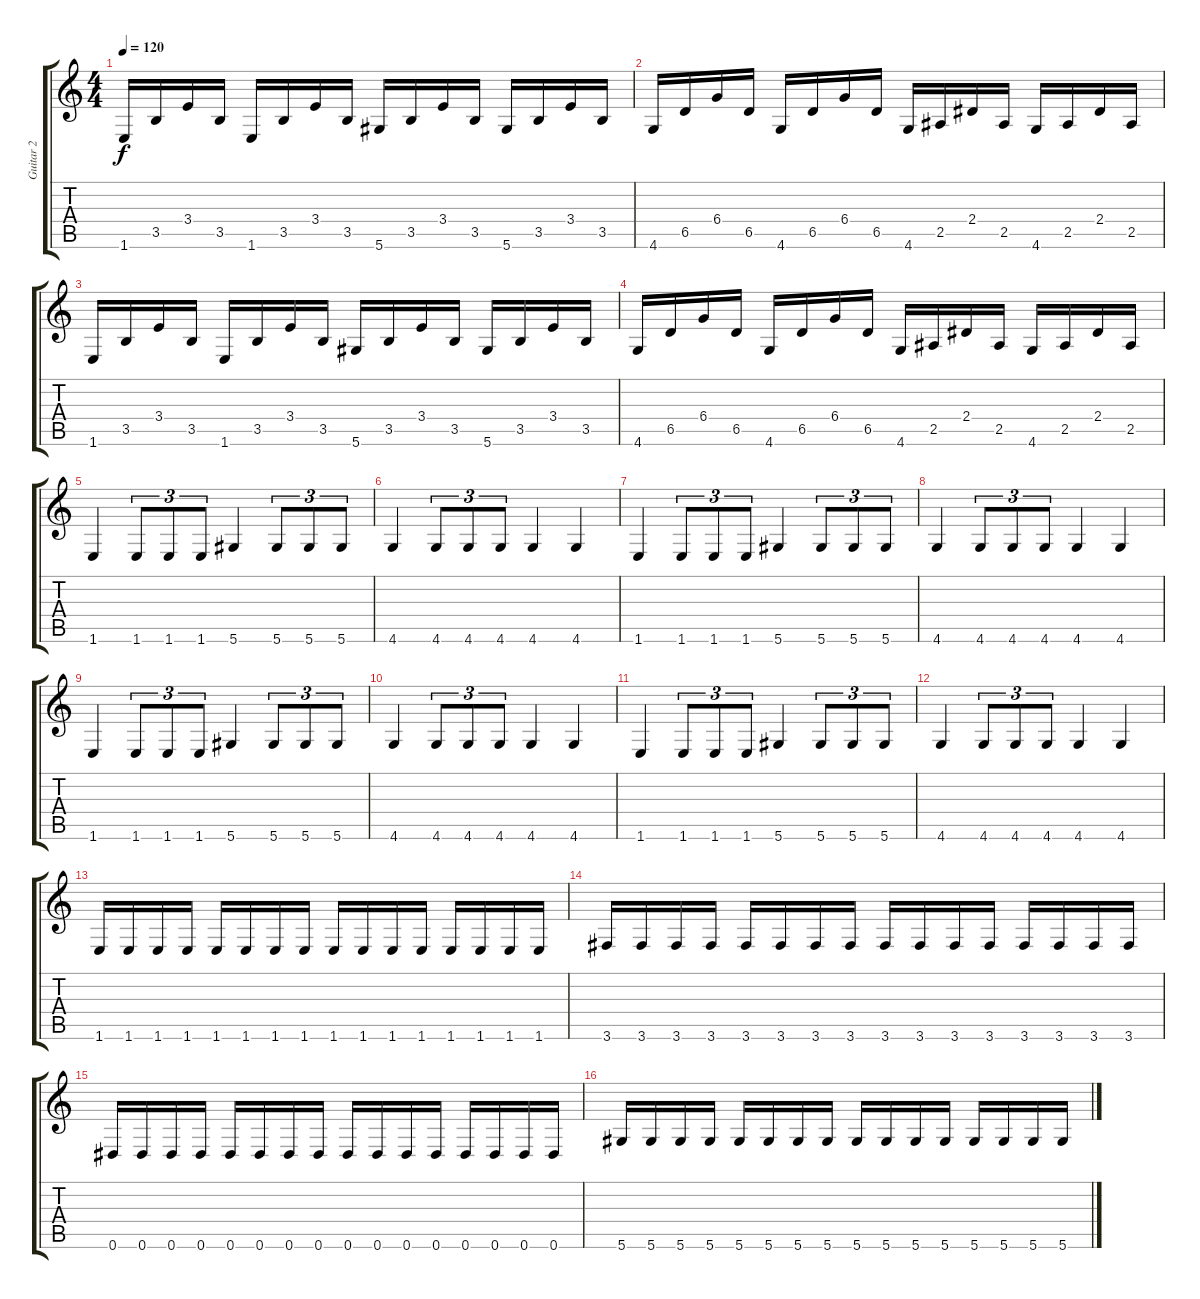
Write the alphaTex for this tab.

\track ("Guitar 2" "Guitar 2") {instrument overdrivenguitar}
\staff {score tabs}
\tuning (Eb4 Bb3 Gb3 Db3 Ab2 Eb2) {hide}
\ts (4 4)
\tempo 120
\clef g2
\ks c
1.6.16{dy f} 3.5.16 3.4.16 3.5.16 1.6.16 3.5.16 3.4.16 3.5.16 5.6.16 3.5.16 3.4.16 3.5.16 5.6.16 3.5.16 3.4.16 3.5.16 |
4.6.16 6.5.16 6.4.16 6.5.16 4.6.16 6.5.16 6.4.16 6.5.16 4.6.16 2.5.16 2.4.16 2.5.16 4.6.16 2.5.16 2.4.16 2.5.16 |
1.6.16 3.5.16 3.4.16 3.5.16 1.6.16 3.5.16 3.4.16 3.5.16 5.6.16 3.5.16 3.4.16 3.5.16 5.6.16 3.5.16 3.4.16 3.5.16 |
4.6.16 6.5.16 6.4.16 6.5.16 4.6.16 6.5.16 6.4.16 6.5.16 4.6.16 2.5.16 2.4.16 2.5.16 4.6.16 2.5.16 2.4.16 2.5.16 |
1.6.4{instrument distortionguitar} 1.6.8{tu (3 2)} 1.6.8{tu (3 2)} 1.6.8{tu (3 2)} 5.6.4 5.6.8{tu (3 2)} 5.6.8{tu (3 2)} 5.6.8{tu (3 2)} |
4.6.4 4.6.8{tu (3 2)} 4.6.8{tu (3 2)} 4.6.8{tu (3 2)} 4.6.4 4.6.4 |
1.6.4 1.6.8{tu (3 2)} 1.6.8{tu (3 2)} 1.6.8{tu (3 2)} 5.6.4 5.6.8{tu (3 2)} 5.6.8{tu (3 2)} 5.6.8{tu (3 2)} |
4.6.4 4.6.8{tu (3 2)} 4.6.8{tu (3 2)} 4.6.8{tu (3 2)} 4.6.4 4.6.4 |
1.6.4 1.6.8{tu (3 2)} 1.6.8{tu (3 2)} 1.6.8{tu (3 2)} 5.6.4 5.6.8{tu (3 2)} 5.6.8{tu (3 2)} 5.6.8{tu (3 2)} |
4.6.4 4.6.8{tu (3 2)} 4.6.8{tu (3 2)} 4.6.8{tu (3 2)} 4.6.4 4.6.4 |
1.6.4 1.6.8{tu (3 2)} 1.6.8{tu (3 2)} 1.6.8{tu (3 2)} 5.6.4 5.6.8{tu (3 2)} 5.6.8{tu (3 2)} 5.6.8{tu (3 2)} |
4.6.4 4.6.8{tu (3 2)} 4.6.8{tu (3 2)} 4.6.8{tu (3 2)} 4.6.4 4.6.4 |
1.6.16 1.6.16 1.6.16 1.6.16 1.6.16 1.6.16 1.6.16 1.6.16 1.6.16 1.6.16 1.6.16 1.6.16 1.6.16 1.6.16 1.6.16 1.6.16 |
3.6.16 3.6.16 3.6.16 3.6.16 3.6.16 3.6.16 3.6.16 3.6.16 3.6.16 3.6.16 3.6.16 3.6.16 3.6.16 3.6.16 3.6.16 3.6.16 |
0.6.16 0.6.16 0.6.16 0.6.16 0.6.16 0.6.16 0.6.16 0.6.16 0.6.16 0.6.16 0.6.16 0.6.16 0.6.16 0.6.16 0.6.16 0.6.16 |
5.6.16 5.6.16 5.6.16 5.6.16 5.6.16 5.6.16 5.6.16 5.6.16 5.6.16 5.6.16 5.6.16 5.6.16 5.6.16 5.6.16 5.6.16 5.6.16
